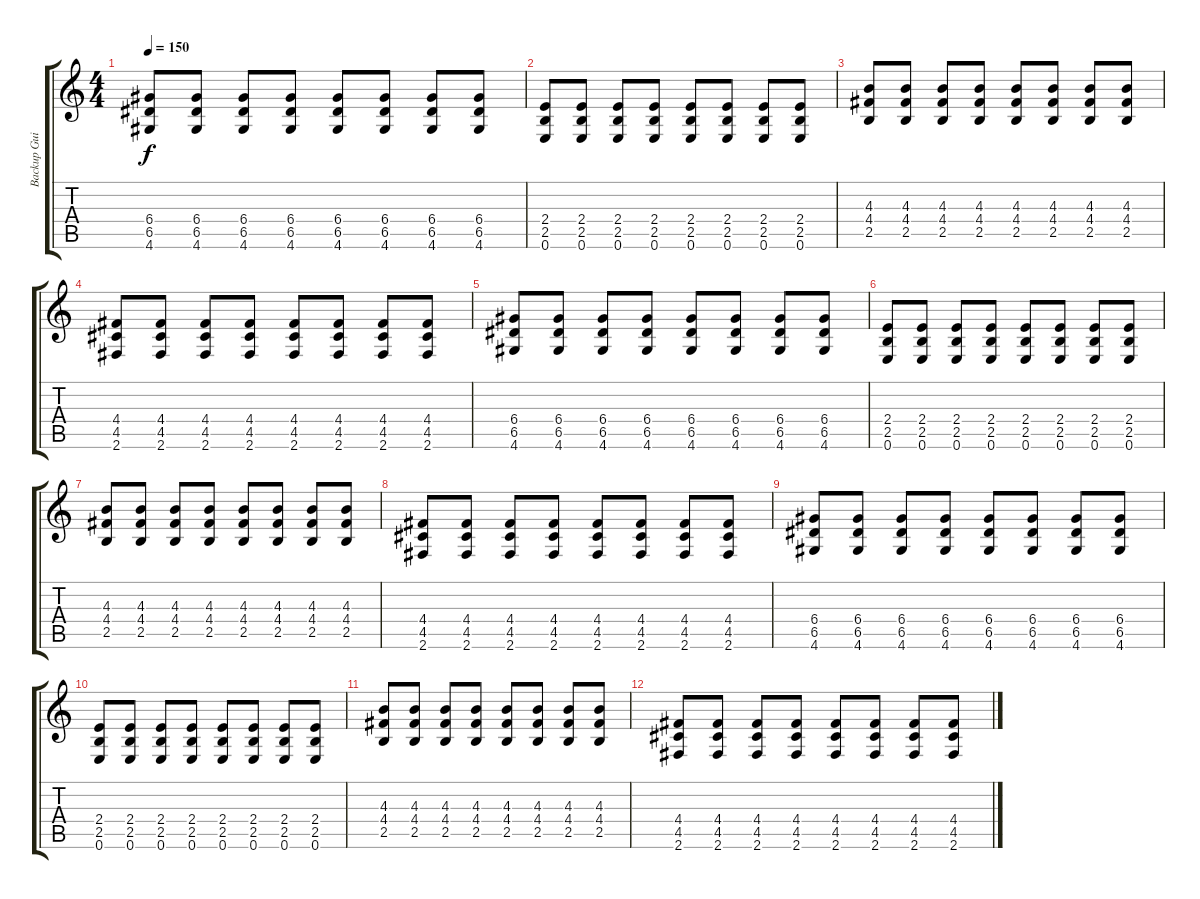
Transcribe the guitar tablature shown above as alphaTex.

\track ("Backup Guitar" "Backup Gui") {instrument distortionguitar}
\staff {score tabs}
\tuning (E4 B3 G3 D3 A2 E2) {hide}
\ts (4 4)
\tempo 150
\clef g2
\ks c
(6.4 6.5 4.6).8{dy f volume 10} (6.4 6.5 4.6).8 (6.4 6.5 4.6).8 (6.4 6.5 4.6).8 (6.4 6.5 4.6).8 (6.4 6.5 4.6).8 (6.4 6.5 4.6).8 (6.4 6.5 4.6).8 |
(2.4 2.5 0.6).8 (2.4 2.5 0.6).8 (2.4 2.5 0.6).8 (2.4 2.5 0.6).8 (2.4 2.5 0.6).8 (2.4 2.5 0.6).8 (2.4 2.5 0.6).8 (2.4 2.5 0.6).8 |
(4.3 4.4 2.5).8 (4.3 4.4 2.5).8 (4.3 4.4 2.5).8 (4.3 4.4 2.5).8 (4.3 4.4 2.5).8 (4.3 4.4 2.5).8 (4.3 4.4 2.5).8 (4.3 4.4 2.5).8 |
(4.4 4.5 2.6).8 (4.4 4.5 2.6).8 (4.4 4.5 2.6).8 (4.4 4.5 2.6).8 (4.4 4.5 2.6).8 (4.4 4.5 2.6).8 (4.4 4.5 2.6).8 (4.4 4.5 2.6).8 |
(6.4 6.5 4.6).8{volume 10} (6.4 6.5 4.6).8 (6.4 6.5 4.6).8 (6.4 6.5 4.6).8 (6.4 6.5 4.6).8 (6.4 6.5 4.6).8 (6.4 6.5 4.6).8 (6.4 6.5 4.6).8 |
(2.4 2.5 0.6).8 (2.4 2.5 0.6).8 (2.4 2.5 0.6).8 (2.4 2.5 0.6).8 (2.4 2.5 0.6).8 (2.4 2.5 0.6).8 (2.4 2.5 0.6).8 (2.4 2.5 0.6).8 |
(4.3 4.4 2.5).8 (4.3 4.4 2.5).8 (4.3 4.4 2.5).8 (4.3 4.4 2.5).8 (4.3 4.4 2.5).8 (4.3 4.4 2.5).8 (4.3 4.4 2.5).8 (4.3 4.4 2.5).8 |
(4.4 4.5 2.6).8 (4.4 4.5 2.6).8 (4.4 4.5 2.6).8 (4.4 4.5 2.6).8 (4.4 4.5 2.6).8 (4.4 4.5 2.6).8 (4.4 4.5 2.6).8 (4.4 4.5 2.6).8 |
(6.4 6.5 4.6).8{volume 10} (6.4 6.5 4.6).8 (6.4 6.5 4.6).8 (6.4 6.5 4.6).8 (6.4 6.5 4.6).8 (6.4 6.5 4.6).8 (6.4 6.5 4.6).8 (6.4 6.5 4.6).8 |
(2.4 2.5 0.6).8 (2.4 2.5 0.6).8 (2.4 2.5 0.6).8 (2.4 2.5 0.6).8 (2.4 2.5 0.6).8 (2.4 2.5 0.6).8 (2.4 2.5 0.6).8 (2.4 2.5 0.6).8 |
(4.3 4.4 2.5).8 (4.3 4.4 2.5).8 (4.3 4.4 2.5).8 (4.3 4.4 2.5).8 (4.3 4.4 2.5).8 (4.3 4.4 2.5).8 (4.3 4.4 2.5).8 (4.3 4.4 2.5).8 |
(4.4 4.5 2.6).8 (4.4 4.5 2.6).8 (4.4 4.5 2.6).8 (4.4 4.5 2.6).8 (4.4 4.5 2.6).8 (4.4 4.5 2.6).8 (4.4 4.5 2.6).8 (4.4 4.5 2.6).8
